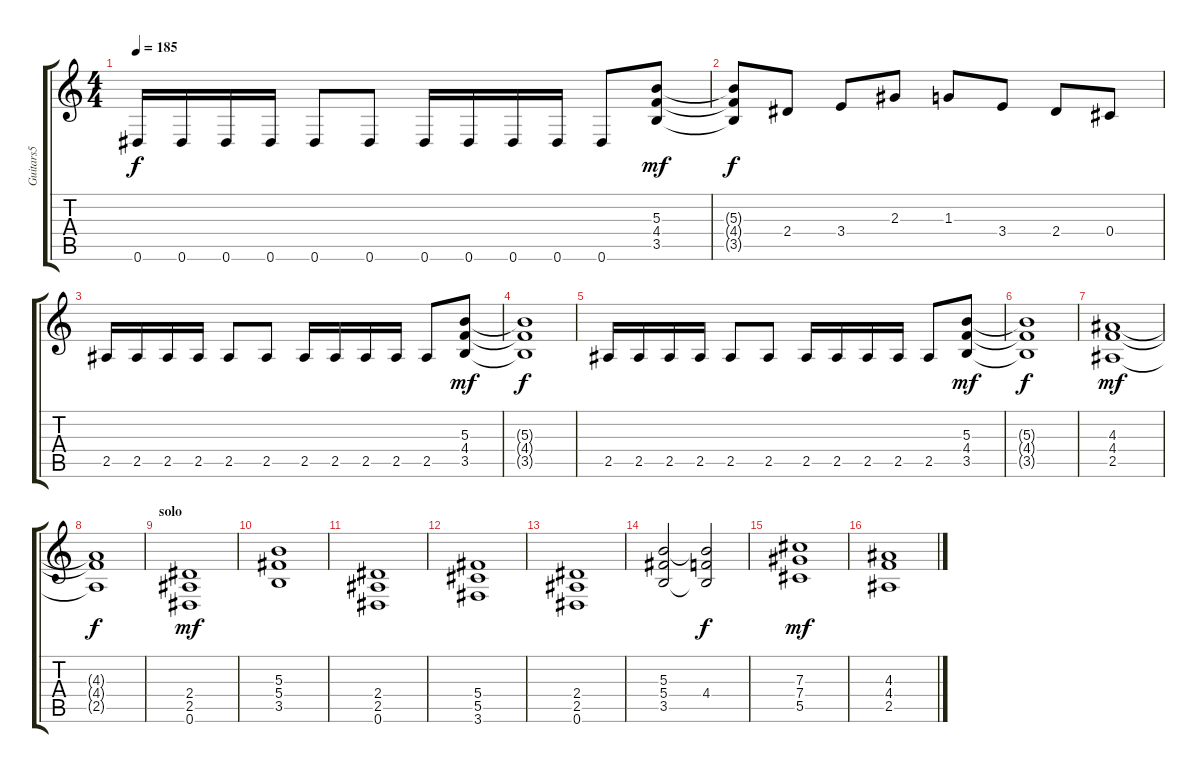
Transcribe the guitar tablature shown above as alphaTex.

\track ("Guitars5" "Guitars5") {instrument overdrivenguitar}
\staff {score tabs}
\tuning (Eb4 Bb3 Gb3 Db3 Ab2 Eb2) {hide}
\ts (4 4)
\tempo 185
\clef g2
\ks c
0.6.16{dy f} 0.6.16 0.6.16 0.6.16 0.6.8 0.6.8 0.6.16 0.6.16 0.6.16 0.6.16 0.6.8 (5.3 4.4 3.5).8{dy mf} |
(5.3{t} 4.4{t} 3.5{t}).8{dy f} 2.4.8 3.4.8 2.3.8 1.3.8 3.4.8 2.4.8 0.4.8 |
2.5.16 2.5.16 2.5.16 2.5.16 2.5.8 2.5.8 2.5.16 2.5.16 2.5.16 2.5.16 2.5.8 (5.3 4.4 3.5).8{dy mf} |
(5.3{t} 4.4{t} 3.5{t}).1{dy f} |
2.5.16 2.5.16 2.5.16 2.5.16 2.5.8 2.5.8 2.5.16 2.5.16 2.5.16 2.5.16 2.5.8 (5.3 4.4 3.5).8{dy mf} |
(5.3{t} 4.4{t} 3.5{t}).1{dy f} |
(4.3 4.4 2.5).1{dy mf} |
(4.3{t} 4.4{t} 2.5{t}).1{dy f} |
\section ("" "solo")
(2.4 2.5 0.6).1{dy mf} |
(5.3 5.4 3.5).1 |
(2.4 2.5 0.6).1 |
(5.4 5.5 3.6).1 |
(2.4 2.5 0.6).1 |
(5.3 5.4 3.5).2 (5.3{t} 4.4 3.5{t}).2{dy f} |
(7.3 7.4 5.5).1{dy mf} |
(4.3 4.4 2.5).1
